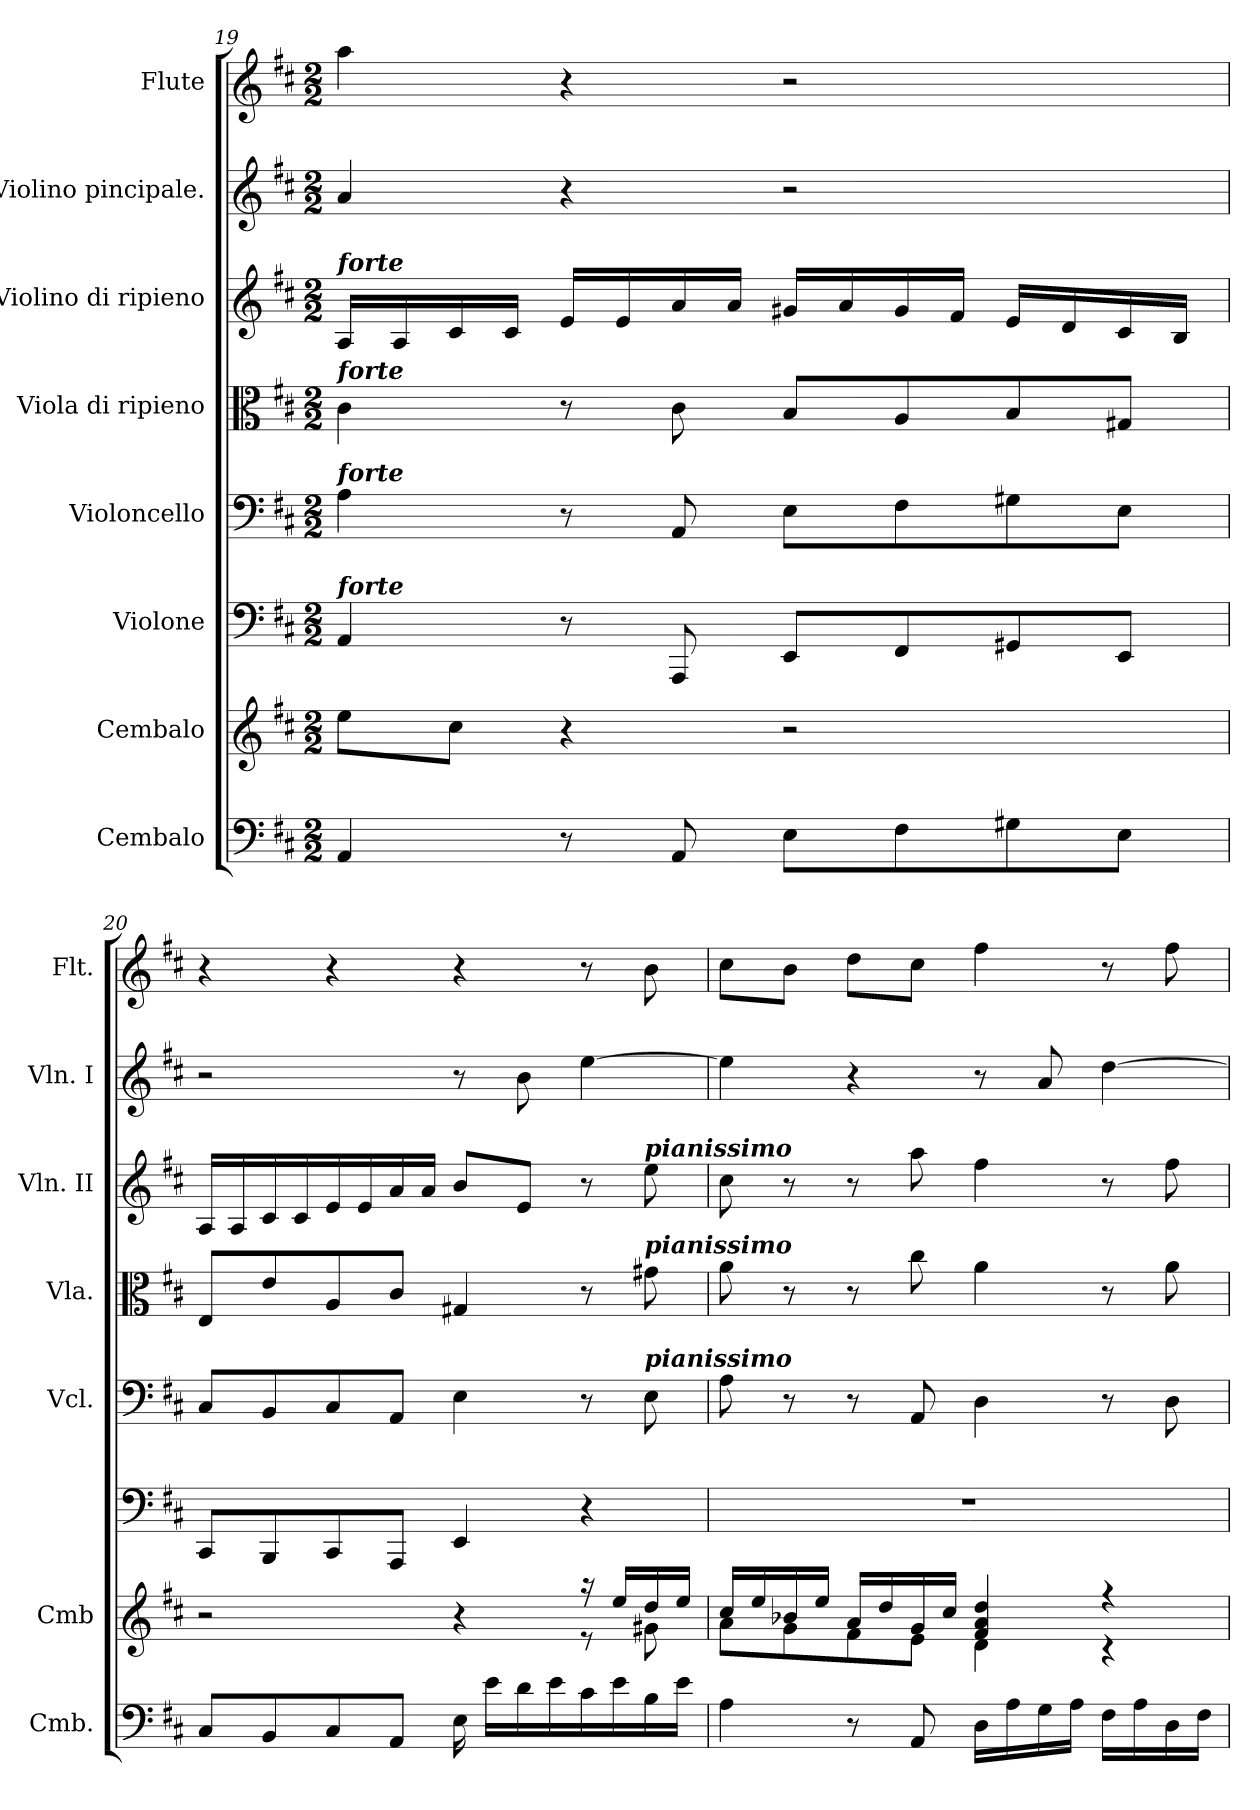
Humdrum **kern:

**kern	**kern	**kern	**kern	**kern	**kern	**kern	**kern
*part8	*part7	*part6	*part5	*part4	*part3	*part2	*part1
*staff8	*staff7	*staff6	*staff5	*staff4	*staff3	*staff2	*staff1
*I"Cembalo	*I"Cembalo	*I"Violone	*I"Violoncello	*I"Viola di ripieno	*I"Violino di ripieno	*I"Violino pincipale.	*I"Flute
*I'Cmb.	*I'Cmb	*	*I'Vcl.	*I'Vla.	*I'Vln. II	*I'Vln. I	*I'Flt.
!!LO:PB:g=z
*clefF4	*clefG2	*clefF4	*clefF4	*clefC3	*clefG2	*clefG2	*clefG2
*	*	*ITrd7c12	*	*	*	*	*
*k[f#c#]	*k[f#c#]	*k[f#c#]	*k[f#c#]	*k[f#c#]	*k[f#c#]	*k[f#c#]	*k[f#c#]
*D:	*D:	*D:	*D:	*D:	*D:	*D:	*D:
*M2/2	*M2/2	*M2/2	*M2/2	*M2/2	*M2/2	*M2/2	*M2/2
=19	=19	=19	=19	=19	=19	=19	=19
!	!	!	!	!	!LO:TX:a:Bi:t=forte	!	!
!	!	!	!	!LO:TX:a:Bi:t=forte	!	!	!
!	!	!	!LO:TX:a:Bi:t=forte	!	!	!	!
!	!	!LO:TX:a:Bi:t=forte	!	!	!	!	!
4AA/	8ee\L	4AAA/	4A\	4c#\	16A/LL	4a/	4aa\
.	.	.	.	.	16A/	.	.
.	8cc#\J	.	.	.	16c#/	.	.
.	.	.	.	.	16c#/JJ	.	.
8r	4r	8r	8r	8r	16e/LL	4r	4r
.	.	.	.	.	16e/	.	.
8AA/	.	8AAAA/	8AA/	8c#\	16a/	.	.
.	.	.	.	.	16a/JJ	.	.
8E\L	2r	8EEE/L	8E\L	8B/L	16g#X/LL	2r	2r
.	.	.	.	.	16a/	.	.
8F#\	.	8FFF#/	8F#\	8A/	16g#/	.	.
.	.	.	.	.	16f#/JJ	.	.
8G#X\	.	8GGG#X/	8G#X\	8B/	16e/LL	.	.
.	.	.	.	.	16d/	.	.
8E\J	.	8EEE/J	8E\J	8G#X/J	16c#/	.	.
.	.	.	.	.	16B/JJ	.	.
=20	=20	=20	=20	=20	=20	=20	=20
*	*^	*	*	*	*	*	*
8C#/L	2r	2.ryy	8CCC#/L	8C#/L	8E/L	16A/LL	2r	4r
.	.	.	.	.	.	16A/	.	.
8BB/	.	.	8BBBB/	8BB/	8e/	16c#/	.	.
.	.	.	.	.	.	16c#/	.	.
8C#/	.	.	8CCC#/	8C#/	8A/	16e/	.	4r
.	.	.	.	.	.	16e/	.	.
8AA/J	.	.	8AAAA/J	8AA/J	8c#/J	16a/	.	.
.	.	.	.	.	.	16a/JJ	.	.
16E\	4r	.	4EEE/	4E\	4G#X/	8b/L	8r	4r
16e\LL	.	.	.	.	.	.	.	.
16d\	.	.	.	.	.	8e/J	8b\	.
16e\	.	.	.	.	.	.	.	.
16c#\	16r	8r	4r	8r	8r	8r	[4ee\	8r
16e\	16ee/LL	.	.	.	.	.	.	.
!	!	!	!	!	!	!LO:TX:a:Bi:t=pianissimo	!	!
!	!	!	!	!	!LO:TX:a:Bi:t=pianissimo	!	!	!
!	!	!	!	!LO:TX:a:Bi:t=pianissimo	!	!	!	!
16B\	16dd/	8g#X\	.	8E\	8g#X\	8ee\	.	8b\
16e\JJ	16ee/JJ	.	.	.	.	.	.	.
=21	=21	=21	=21	=21	=21	=21	=21	=21
4A\	16cc#/LL	8a\L	1r	8A\	8a\	8cc#\	4ee\]	8cc#\L
.	16ee/	.	.	.	.	.	.	.
.	16b-X/	8g\	.	8r	8r	8r	.	8b\J
.	16ee/JJ	.	.	.	.	.	.	.
8r	16a/LL	8f#\	.	8r	8r	8r	4r	8dd\L
.	16dd/	.	.	.	.	.	.	.
8AA/	16g/	8e\J	.	8AA/	8cc#\	8aa\	.	8cc#\J
.	16cc#/JJ	.	.	.	.	.	.	.
16D\LL	4f#/ 4a/ 4dd/	4d\	.	4D\	4a\	4ff#\	8r	4ff#\
16A\	.	.	.	.	.	.	.	.
16G\	.	.	.	.	.	.	8a/	.
16A\JJ	.	.	.	.	.	.	.	.
16F#\LL	4r	4r	.	8r	8r	8r	[4dd\	8r
16A\	.	.	.	.	.	.	.	.
16D\	.	.	.	8D\	8a\	8ff#\	.	8ff#\
16F#\JJ	.	.	.	.	.	.	.	.
*	*v	*v	*	*	*	*	*	*
=	=	=	=	=	=	=	=
*-	*-	*-	*-	*-	*-	*-	*-
